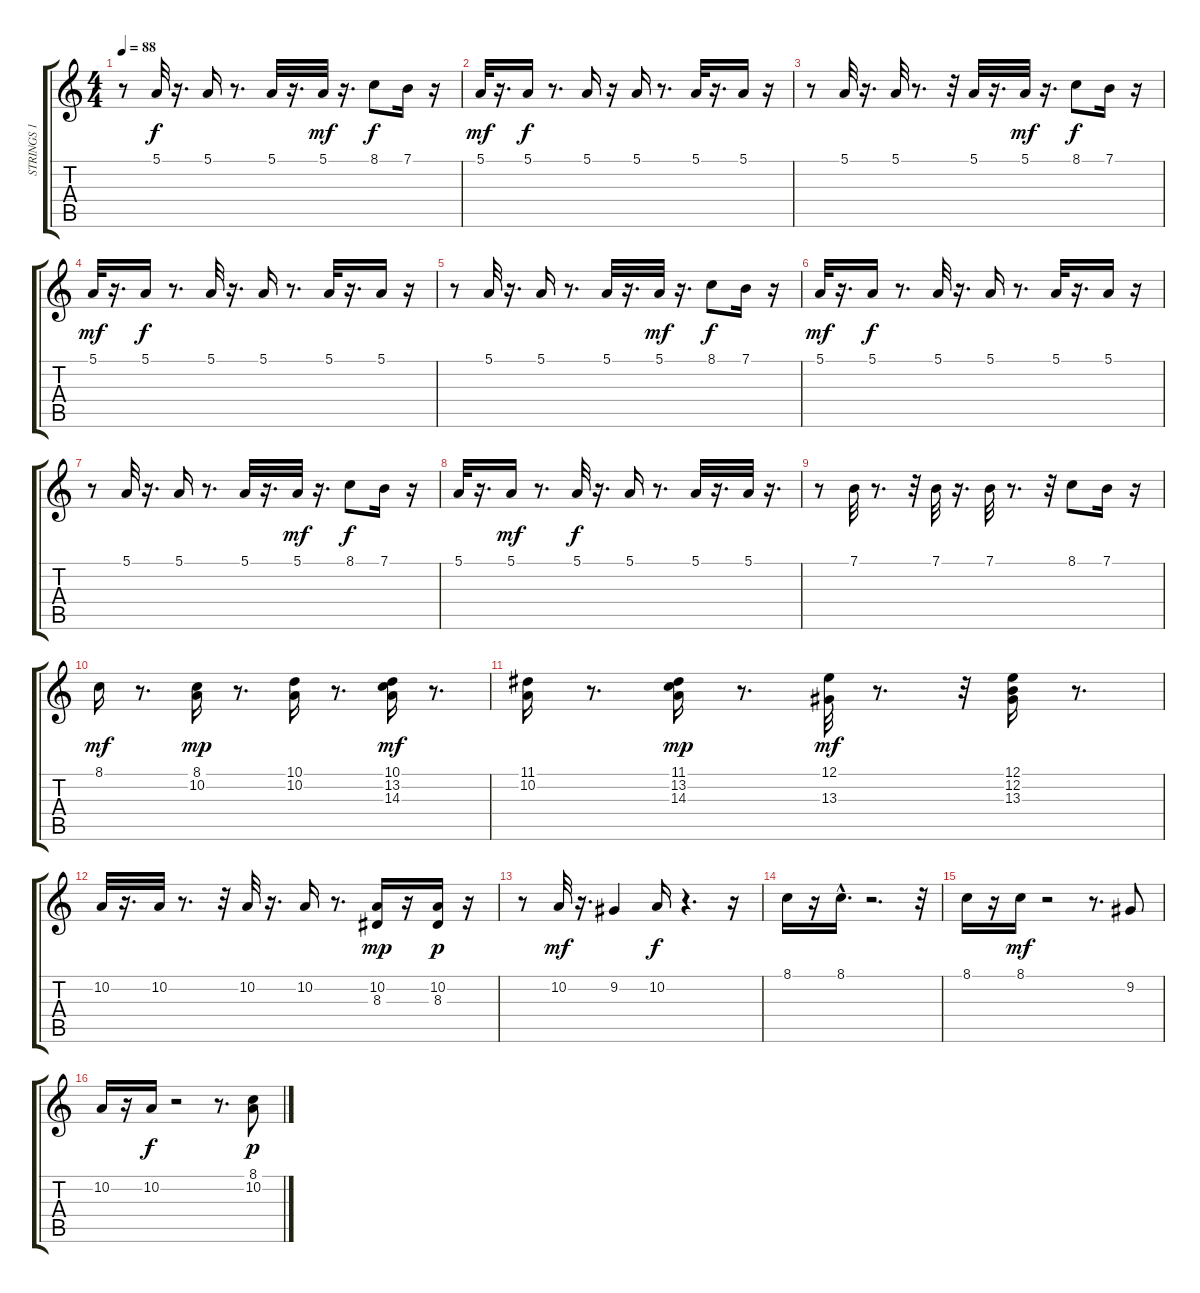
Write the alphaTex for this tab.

\track ("STRINGS 1" "STRINGS 1") {instrument tremolostrings}
\staff {score tabs}
\tuning (E4 B3 G3 D3 A2 E2) {hide}
\ts (4 4)
\tempo 88
\clef g2
\ks c
r.8{dy f} 5.1.32 r.16{d} 5.1.16 r.8{d} 5.1.32 r.16{d} 5.1.32{dy mf} r.16{d} 8.1.8{dy f} 7.1.16 r.16 |
5.1.32{dy mf} r.16{d} 5.1.16{dy f} r.8{d} 5.1.16 r.16 5.1.16 r.8{d} 5.1.32 r.16{d} 5.1.16 r.16 |
r.8 5.1.32 r.16{d} 5.1.32 r.8{d} r.32 5.1.32 r.16{d} 5.1.32{dy mf} r.16{d} 8.1.8{dy f} 7.1.16 r.16 |
5.1.32{dy mf} r.16{d} 5.1.16{dy f} r.8{d} 5.1.32 r.16{d} 5.1.16 r.8{d} 5.1.32 r.16{d} 5.1.16 r.16 |
r.8 5.1.32 r.16{d} 5.1.16 r.8{d} 5.1.32 r.16{d} 5.1.32{dy mf} r.16{d} 8.1.8{dy f} 7.1.16 r.16 |
5.1.32{dy mf} r.16{d} 5.1.16{dy f} r.8{d} 5.1.32 r.16{d} 5.1.16 r.8{d} 5.1.32 r.16{d} 5.1.16 r.16 |
r.8 5.1.32 r.16{d} 5.1.16 r.8{d} 5.1.32 r.16{d} 5.1.32{dy mf} r.16{d} 8.1.8{dy f} 7.1.16 r.16 |
5.1.32 r.16{d} 5.1.16{dy mf} r.8{d} 5.1.32{dy f} r.16{d} 5.1.16 r.8{d} 5.1.32 r.16{d} 5.1.32 r.16{d} |
r.8 7.1.32 r.8{d} r.32 7.1.32 r.16{d} 7.1.32 r.8{d} r.32 8.1.8 7.1.16 r.16 |
8.1.16{dy mf} r.8{d} (8.1 10.2).16{dy mp} r.8{d} (10.1 10.2).16 r.8{d} (10.1 13.2 14.3).16{dy mf} r.8{d} |
(11.1 10.2).16 r.8{d} (11.1 13.2 14.3).16{dy mp} r.8{d} (12.1 13.3).32{dy mf} r.8{d} r.32 (12.1 12.2 13.3).16 r.8{d} |
10.2.32 r.16{d} 10.2.32 r.8{d} r.32 10.2.32 r.16{d} 10.2.16 r.8{d} (10.2 8.3).16{dy mp} r.16 (10.2 8.3).16{dy p} r.16 |
r.8 10.2.32{dy mf} r.16{d} 9.2.4 10.2.16{dy f} r.4{d} r.16 |
8.1.16 r.16 8.1{hac}.16{d} r.2{d} r.32 |
8.1.16 r.16 8.1.16{dy mf} r.2 r.8{d} 9.2.8 |
10.2.16 r.16 10.2.16{dy f} r.2 r.8{d} (8.1 10.2).8{dy p}
